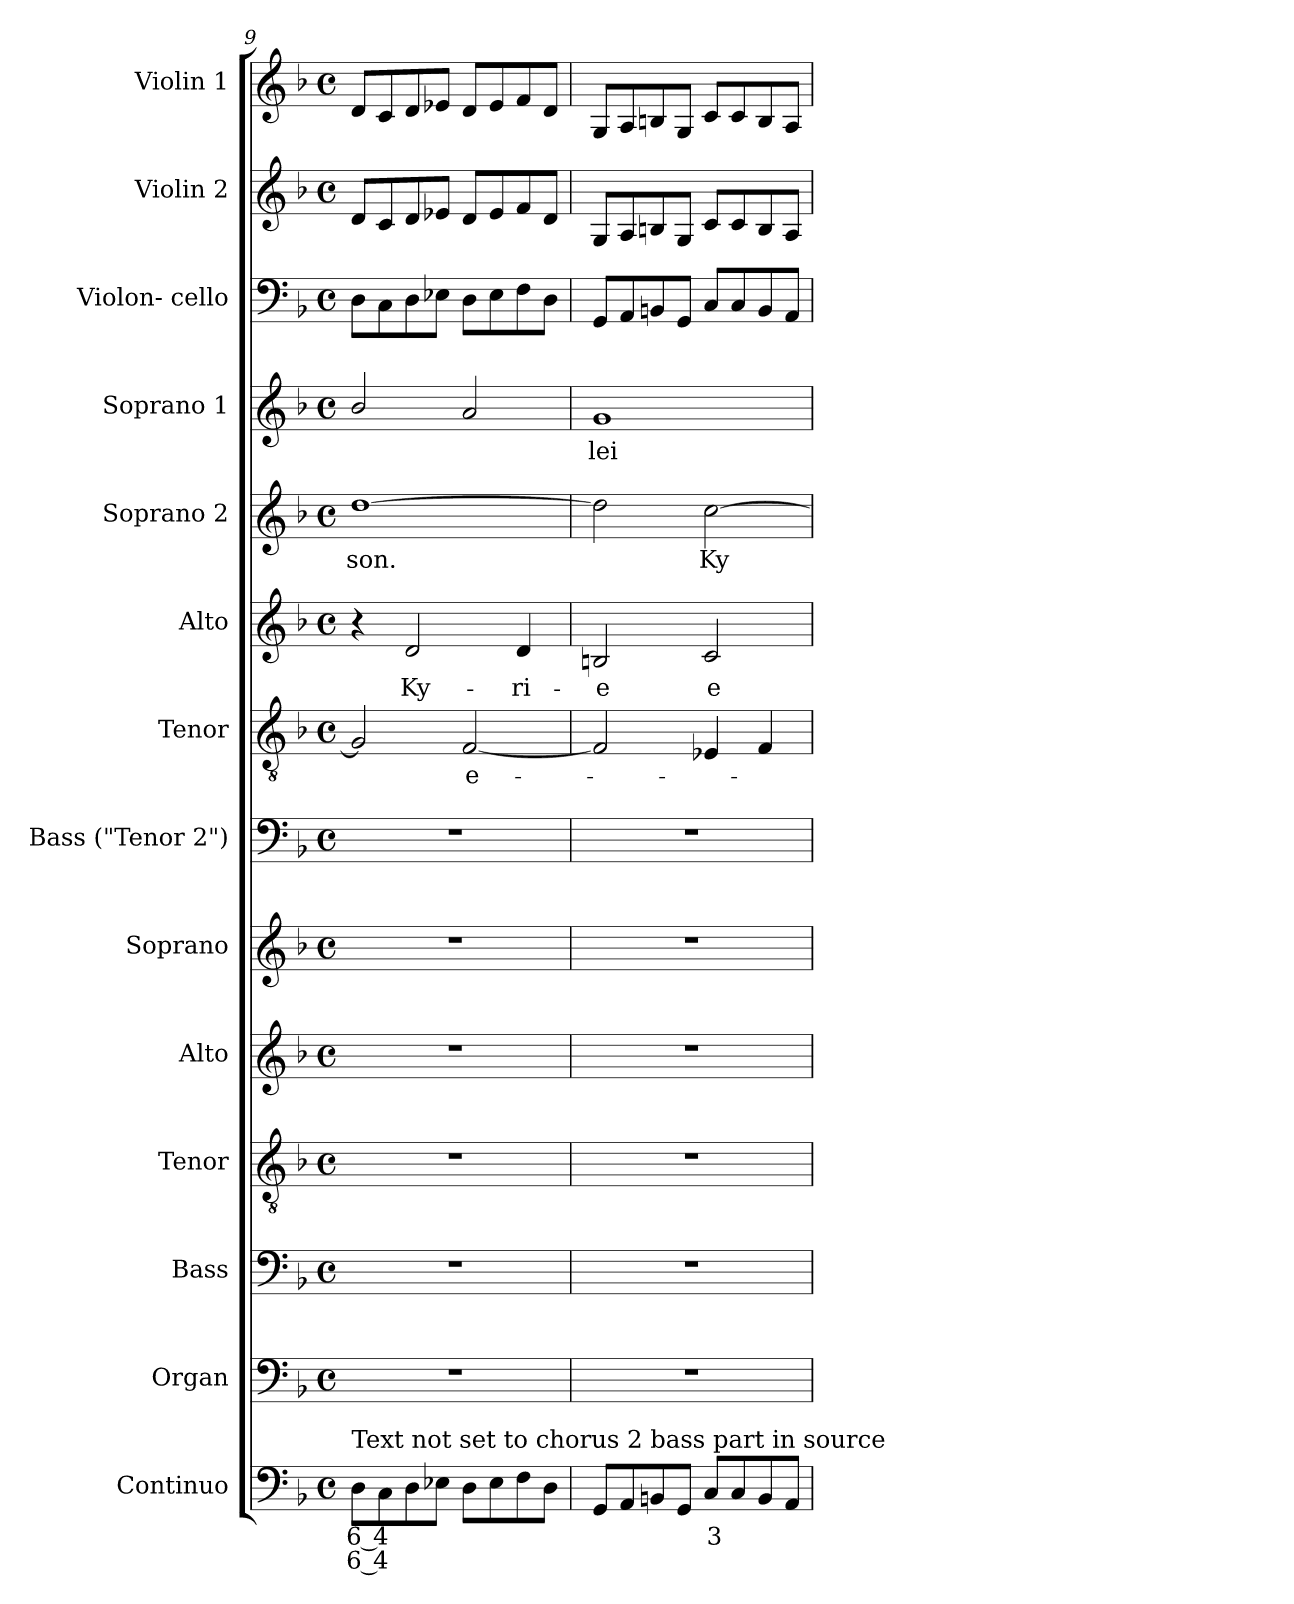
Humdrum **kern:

**kern	**text	**text	**kern	**kern	**kern	**kern	**kern	**kern	**kern	**text	**kern	**text	**kern	**text	**kern	**text	**kern	**kern	**kern
*part14	*part14	*part14	*part13	*part12	*part11	*part10	*part9	*part8	*part7	*part7	*part6	*part6	*part5	*part5	*part4	*part4	*part3	*part2	*part1
*staff14	*staff14	*staff14	*staff13	*staff12	*staff11	*staff10	*staff9	*staff8	*staff7	*staff7	*staff6	*staff6	*staff5	*staff5	*staff4	*staff4	*staff3	*staff2	*staff1
*I"Continuo	*	*	*I"Organ	*I"Bass	*I"Tenor	*I"Alto	*I"Soprano	*I"Bass ("Tenor 2")	*I"Tenor	*	*I"Alto	*	*I"Soprano 2	*	*I"Soprano 1	*	*I"Violon- cello	*I"Violin 2	*I"Violin 1
*I'Cont.	*	*	*I'Org.	*I'B.	*I'T.	*I'A.	*I'S.	*I'B.	*I'T.	*	*I'A.	*	*I'S.	*	*I'S.	*	*I'Vc.	*I'Vln. 2	*I'Vln. 1
!!LO:LB:g=z
*clefF4	*	*	*clefF4	*clefF4	*clefGv2	*clefG2	*clefG2	*clefF4	*clefGv2	*	*clefG2	*	*clefG2	*	*clefG2	*	*clefF4	*clefG2	*clefG2
*	*	*	*	*	*ITrd7c12	*	*	*	*ITrd7c12	*	*	*	*	*	*	*	*	*	*
*k[b-]	*	*	*k[b-]	*k[b-]	*k[b-]	*k[b-]	*k[b-]	*k[b-]	*k[b-]	*	*k[b-]	*	*k[b-]	*	*k[b-]	*	*k[b-]	*k[b-]	*k[b-]
*F:	*	*	*F:	*F:	*F:	*F:	*F:	*F:	*F:	*	*F:	*	*F:	*	*F:	*	*F:	*F:	*F:
*M4/4	*	*	*M4/4	*M4/4	*M4/4	*M4/4	*M4/4	*M4/4	*M4/4	*	*M4/4	*	*M4/4	*	*M4/4	*	*M4/4	*M4/4	*M4/4
*met(c)	*	*	*met(c)	*met(c)	*met(c)	*met(c)	*met(c)	*met(c)	*met(c)	*	*met(c)	*	*met(c)	*	*met(c)	*	*met(c)	*met(c)	*met(c)
=9	=9	=9	=9	=9	=9	=9	=9	=9	=9	=9	=9	=9	=9	=9	=9	=9	=9	=9	=9
!	!LO:LY:b:color=#000000	!LO:LY:b:color=#000000	!	!	!	!	!	!	!	!	!	!	!	!	!	!	!	!	!
!LO:TX:a:t=Text not set to chorus 2 bass part in source	!	!	!	!	!	!	!	!	!	!	!	!	!	!	!	!	!	!	!
!	!	!	!	!	!	!	!	!	!	!	!	!	!	!LO:LY:b:color=#000000	!	!	!	!	!
8Di\L	6 4	6 4	1r	1r	1r	1r	1r	1r	2GGi/]	.	4r	.	[1ddi	-son.	2b-i/	.	8Di\L	8di/L	8di/L
8Ci\	.	.	.	.	.	.	.	.	.	.	.	.	.	.	.	.	8Ci\	8ci/	8ci/
!	!	!	!	!	!	!	!	!	!	!	!	!LO:LY:b:color=#000000	!	!	!	!	!	!	!
8Di\	.	.	.	.	.	.	.	.	.	.	2di/	Ky-	.	.	.	.	8Di\	8di/	8di/
8E-Xi\J	.	.	.	.	.	.	.	.	.	.	.	.	.	.	.	.	8E-Xi\J	8e-Xi/J	8e-Xi/J
!	!	!	!	!	!	!	!	!	!	!LO:LY:b:color=#000000	!	!	!	!	!	!	!	!	!
8Di\L	.	.	.	.	.	.	.	.	[2FFi/	e-	.	.	.	.	2ai/	.	8Di\L	8di/L	8di/L
8E-i\	.	.	.	.	.	.	.	.	.	.	.	.	.	.	.	.	8E-i\	8e-i/	8e-i/
!	!	!	!	!	!	!	!	!	!	!	!	!LO:LY:b:color=#000000	!	!	!	!	!	!	!
8Fi\	.	.	.	.	.	.	.	.	.	.	4di/	-ri-	.	.	.	.	8Fi\	8fi/	8fi/
8Di\J	.	.	.	.	.	.	.	.	.	.	.	.	.	.	.	.	8Di\J	8di/J	8di/J
=10	=10	=10	=10	=10	=10	=10	=10	=10	=10	=10	=10	=10	=10	=10	=10	=10	=10	=10	=10
!	!	!	!	!	!	!	!	!	!	!	!	!LO:LY:b:color=#000000	!	!	!	!	!	!	!
!	!	!	!	!	!	!	!	!	!	!	!	!	!	!	!	!LO:LY:b:color=#000000	!	!	!
8GGi/L	.	.	1r	1r	1r	1r	1r	1r	2FFi/]	.	2Bni/	-e	2ddi\]	.	1gi	-lei-	8GGi/L	8Gi/L	8Gi/L
8AAi/	.	.	.	.	.	.	.	.	.	.	.	.	.	.	.	.	8AAi/	8Ai/	8Ai/
8BBni/	.	.	.	.	.	.	.	.	.	.	.	.	.	.	.	.	8BBni/	8Bni/	8Bni/
8GGi/J	.	.	.	.	.	.	.	.	.	.	.	.	.	.	.	.	8GGi/J	8Gi/J	8Gi/J
!	!LO:LY:b:color=#000000	!	!	!	!	!	!	!	!	!	!	!	!	!	!	!	!	!	!
!	!	!	!	!	!	!	!	!	!	!	!	!LO:LY:b:color=#000000	!	!	!	!	!	!	!
!	!	!	!	!	!	!	!	!	!	!	!	!	!	!LO:LY:b:color=#000000	!	!	!	!	!
8Ci/L	3	.	.	.	.	.	.	.	4EE-Xi/	.	2ci/	e-	[2cci\	Ky-	.	.	8Ci/L	8ci/L	8ci/L
8Ci/	.	.	.	.	.	.	.	.	.	.	.	.	.	.	.	.	8Ci/	8ci/	8ci/
8BBi/	.	.	.	.	.	.	.	.	4FFi/	.	.	.	.	.	.	.	8BBi/	8Bi/	8Bi/
8AAi/J	.	.	.	.	.	.	.	.	.	.	.	.	.	.	.	.	8AAi/J	8Ai/J	8Ai/J
=	=	=	=	=	=	=	=	=	=	=	=	=	=	=	=	=	=	=	=
*-	*-	*-	*-	*-	*-	*-	*-	*-	*-	*-	*-	*-	*-	*-	*-	*-	*-	*-	*-
